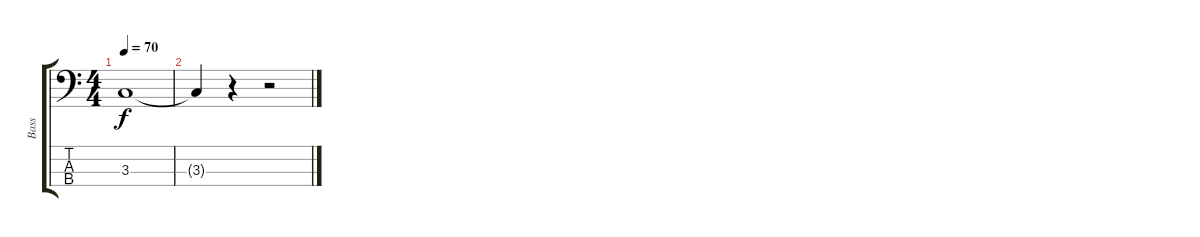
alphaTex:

\track ("Bass" "Bass") {instrument electricbassfinger}
\staff {score tabs}
\tuning (G2 D2 A1 E1) {hide}
\ts (4 4)
\tempo 70
\clef f4
\ks c
3.3{t}.1{dy f} |
3.3{t}.4 r.4 r.2
